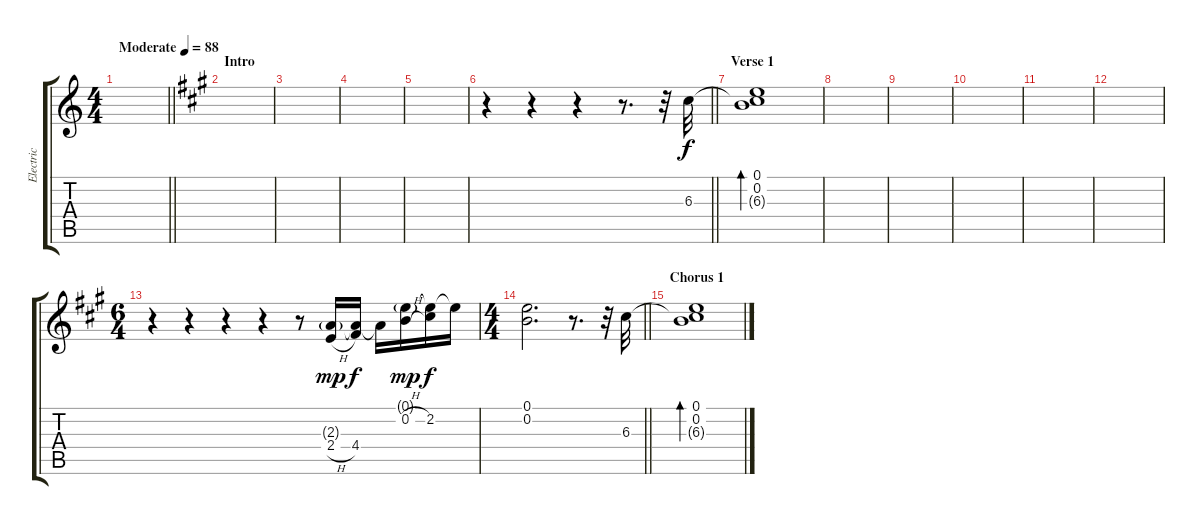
\track ("Electric" "Electric") {instrument overdrivenguitar}
\staff {score tabs}
\tuning (E4 B3 G3 D3 A2 E2) {hide}
\ts (4 4)
\tempo (88 "Moderate")
\clef g2
\barLineRight lightlight
\ks c
|
\section ("" "Intro")
\ks a
|
|
|
|
\barLineRight lightlight
r.4 r.4 r.4 r.8{d} r.32 6.3.32 |
\section ("" "Verse 1")
(0.1 0.2 6.3{t}).1{bd 240 volume 0} |
|
|
|
|
|
\ts (6 4)
r.4 r.4 r.4 r.4 r.8 (2.3{g} 2.4{h}).16{dy mp} (2.3{t} 4.4).16{dy f} 2.3{t}.16 (0.1{g} 0.2{h}).16{dy mp} (0.1{t} 2.2).16{dy f} 0.1{t}.16 |
\ts (4 4)
\barLineRight lightlight
(0.1 0.2).2{d volume 0} r.8{d} r.32 6.3.32{volume 13} |
\section ("" "Chorus 1")
(0.1 0.2 6.3{t}).1{bd 240 volume 0}
